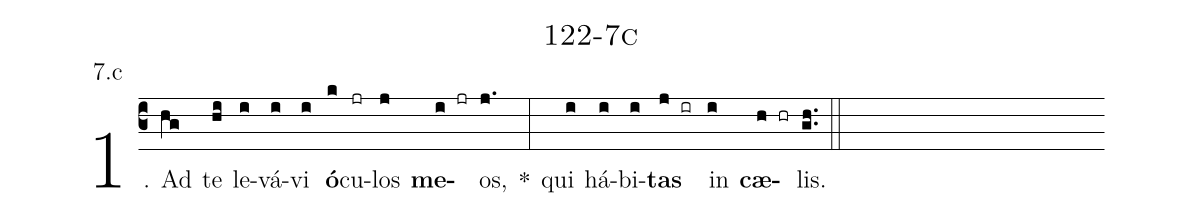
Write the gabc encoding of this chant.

name: 122-7c;
annotation: 7.c;
%%
(c3)1. Ad(hg) te(hi) le(i)vá(i)vi(i) <b>ó</b>(k)cu(jr)los(j) <b>me</b>(i jr)os,(j.) *(:) qui(i) há(i)bi(i)<b>tas</b>(j ir) in(i) <b>cæ</b>(h hr)lis.(gh..) (::)
